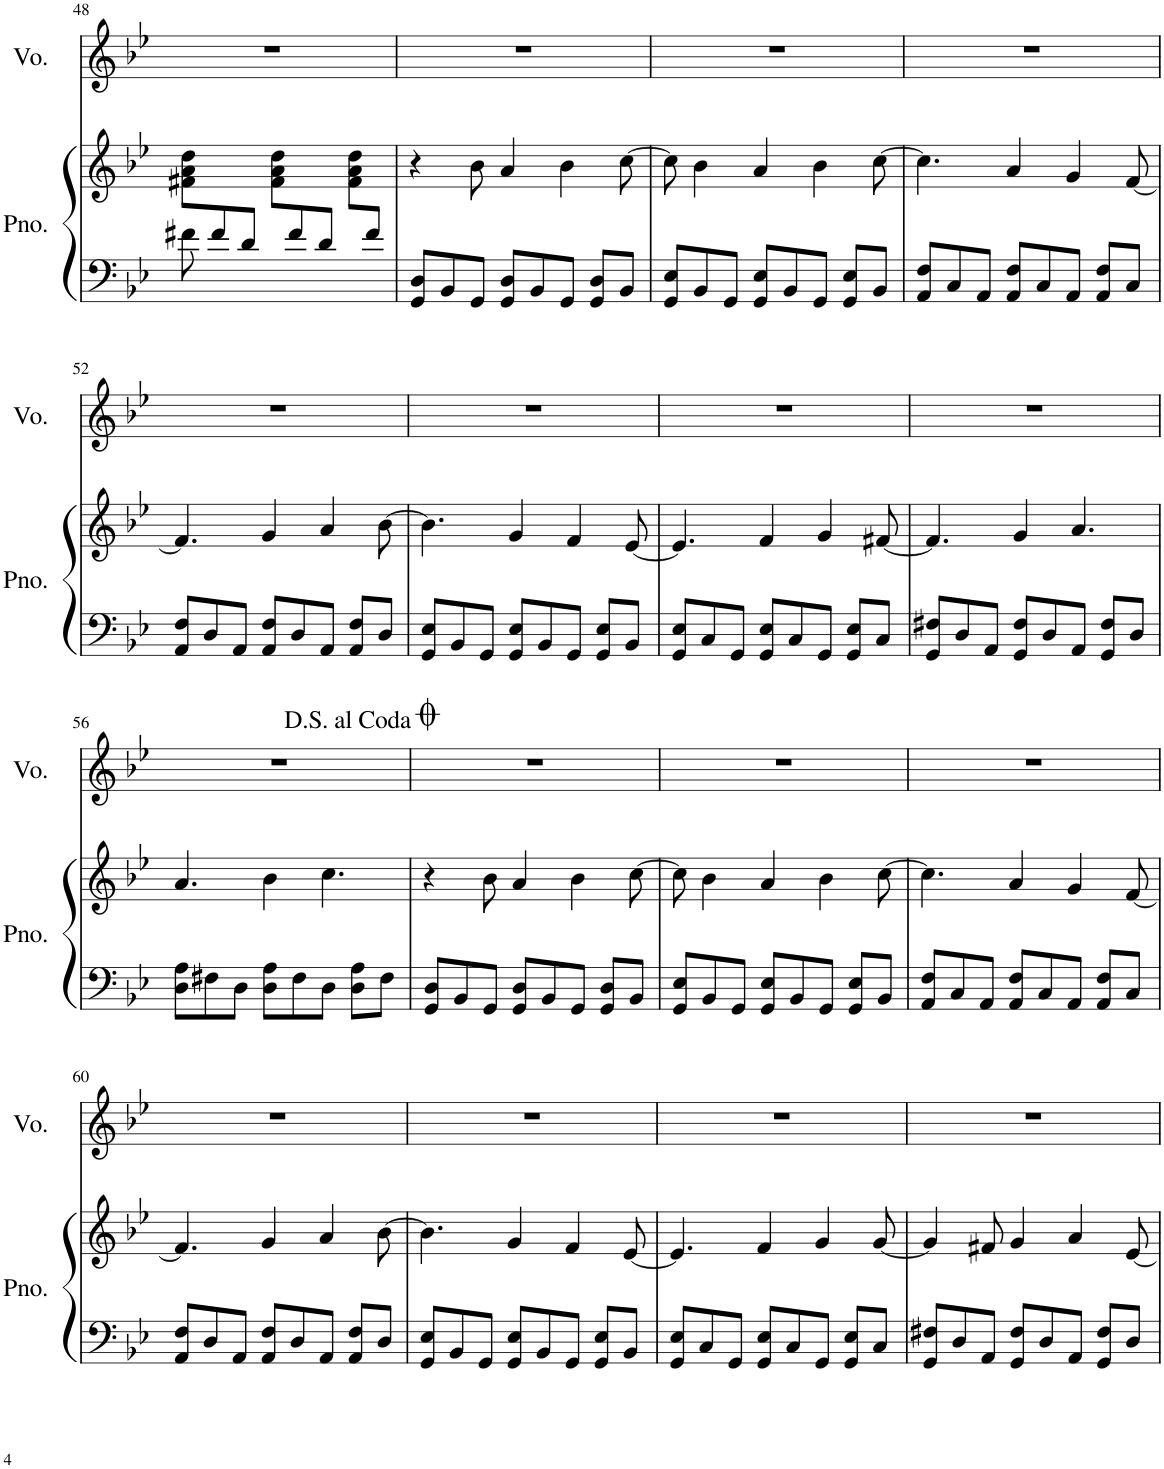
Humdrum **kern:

**kern	**kern	**kern
*part2	*part2	*part1
*staff3	*staff2	*staff1
*I"Piano	*	*I"Voice
*I'Pno.	*	*I'Vo.
!!LO:PB:g=z
*clefF4	*clefG2	*clefG2
*	*	*Trd7c12
*k[b-e-]	*k[b-e-]	*k[b-e-]
*M4/4	*M4/4	*M4/4
*met(c)	*met(c)	*met(c)
=48	=48	=48
*^	*	*
8ryy	8f#X\	8f#X\ 8a\ 8dd\L	1r
8f#/	8ryy	4ryy	.
8d/J	4ryy	.	.
8ryy	.	8f#\ 8a\ 8dd\L	.
8f#/	2ryy	4ryy	.
8d/J	.	.	.
8ryy	.	8f#\ 8a\ 8dd\L	.
8f#/J	.	8ryy	.
*v	*v	*	*
=49	=49	=49
8GG/ 8D/L	4r	1r
8BB-/	.	.
8GG/J	8b-\	.
8GG/ 8D/L	4a/	.
8BB-/	.	.
8GG/J	4b-\	.
8GG/ 8D/L	.	.
8BB-/J	[8cc\	.
=50	=50	=50
8GG/ 8E-/L	8cc\]	1r
8BB-/	4b-\	.
8GG/J	.	.
8GG/ 8E-/L	4a/	.
8BB-/	.	.
8GG/J	4b-\	.
8GG/ 8E-/L	.	.
8BB-/J	[8cc\	.
=51	=51	=51
8AA/ 8F/L	4.cc\]	1r
8C/	.	.
8AA/J	.	.
8AA/ 8F/L	4a/	.
8C/	.	.
8AA/J	4g/	.
8AA/ 8F/L	.	.
8C/J	[8f/	.
!!LO:LB:g=z
=52	=52	=52
8AA/ 8F/L	4.f/]	1r
8D/	.	.
8AA/J	.	.
8AA/ 8F/L	4g/	.
8D/	.	.
8AA/J	4a/	.
8AA/ 8F/L	.	.
8D/J	[8b-\	.
=53	=53	=53
8GG/ 8E-/L	4.b-\]	1r
8BB-/	.	.
8GG/J	.	.
8GG/ 8E-/L	4g/	.
8BB-/	.	.
8GG/J	4f/	.
8GG/ 8E-/L	.	.
8BB-/J	[8e-/	.
=54	=54	=54
8GG/ 8E-/L	4.e-/]	1r
8C/	.	.
8GG/J	.	.
8GG/ 8E-/L	4f/	.
8C/	.	.
8GG/J	4g/	.
8GG/ 8E-/L	.	.
8C/J	[8f#X/	.
=55	=55	=55
8GG/ 8F#X/L	4.f#/]	1r
8D/	.	.
8AA/J	.	.
8GG/ 8F#/L	4g/	.
8D/	.	.
8AA/J	4.a/	.
8GG/ 8F#/L	.	.
8D/J	.	.
!!LO:LB:g=z
=56	=56	=56
8D\ 8A\L	4.a/	1r
8F#X\	.	.
8D\J	.	.
8D\ 8A\L	4b-\	.
8F#\	.	.
8D\J	4.cc\	.
8D\ 8A\L	.	.
8F#\J	.	.
=57	=57	=57
8GG/ 8D/L	4r	1r
8BB-/	.	.
8GG/J	8b-\	.
8GG/ 8D/L	4a/	.
8BB-/	.	.
8GG/J	4b-\	.
8GG/ 8D/L	.	.
8BB-/J	[8cc\	.
=58	=58	=58
8GG/ 8E-/L	8cc\]	1r
8BB-/	4b-\	.
8GG/J	.	.
8GG/ 8E-/L	4a/	.
8BB-/	.	.
8GG/J	4b-\	.
8GG/ 8E-/L	.	.
8BB-/J	[8cc\	.
=59	=59	=59
8AA/ 8F/L	4.cc\]	1r
8C/	.	.
8AA/J	.	.
8AA/ 8F/L	4a/	.
8C/	.	.
8AA/J	4g/	.
8AA/ 8F/L	.	.
8C/J	[8f/	.
!!LO:LB:g=z
=60	=60	=60
8AA/ 8F/L	4.f/]	1r
8D/	.	.
8AA/J	.	.
8AA/ 8F/L	4g/	.
8D/	.	.
8AA/J	4a/	.
8AA/ 8F/L	.	.
8D/J	[8b-\	.
=61	=61	=61
8GG/ 8E-/L	4.b-\]	1r
8BB-/	.	.
8GG/J	.	.
8GG/ 8E-/L	4g/	.
8BB-/	.	.
8GG/J	4f/	.
8GG/ 8E-/L	.	.
8BB-/J	[8e-/	.
=62	=62	=62
8GG/ 8E-/L	4.e-/]	1r
8C/	.	.
8GG/J	.	.
8GG/ 8E-/L	4f/	.
8C/	.	.
8GG/J	4g/	.
8GG/ 8E-/L	.	.
8C/J	[8g/	.
=63	=63	=63
8GG/ 8F#X/L	4g/]	1r
8D/	.	.
8AA/J	8f#X/	.
8GG/ 8F#/L	4g/	.
8D/	.	.
8AA/J	4a/	.
8GG/ 8F#/L	.	.
8D/J	[8e-/	.
=	=	=
*-	*-	*-
